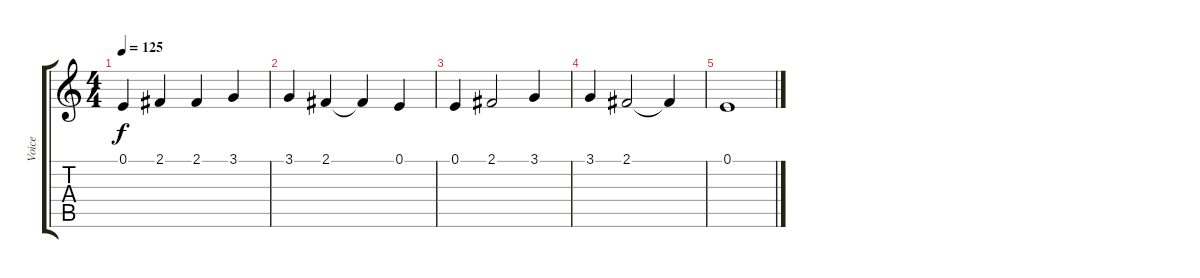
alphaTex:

\track ("Voice" "Voice") {instrument trumpet}
\staff {score tabs}
\tuning (E4 B3 G3 D3 A2 E2) {hide}
\ts (4 4)
\tempo 125
\clef g2
\ks c
0.1.4{dy f} 2.1.4 2.1.4 3.1.4 |
3.1.4 2.1.4 2.1{t}.4 0.1.4 |
0.1.4 2.1.2 3.1.4 |
3.1.4 2.1.2 2.1{t}.4 |
0.1.1
